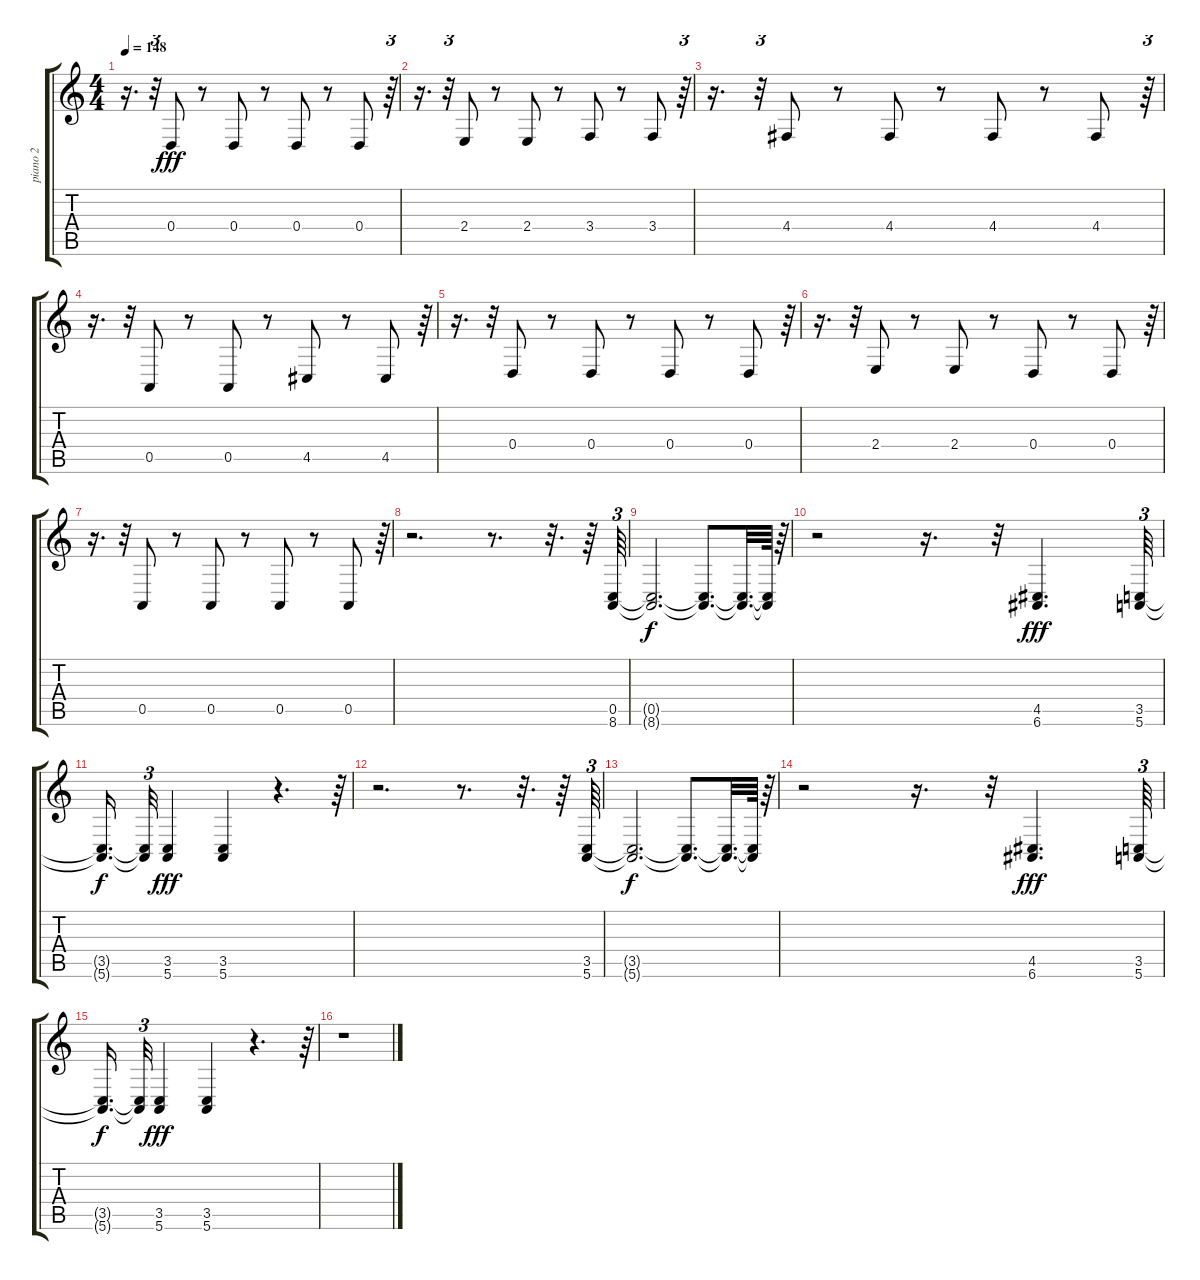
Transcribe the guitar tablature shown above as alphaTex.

\track ("piano 2" "piano 2") {instrument brightacousticpiano}
\staff {score tabs}
\tuning (E4 B3 G3 D3 A2 E2) {hide}
\ts (4 4)
\tempo 148
\clef g2
\ks c
r.16{d dy fff} r.32{tu (3 2)} 0.4.8 r.8 0.4.8 r.8 0.4.8 r.8 0.4.8 r.64{tu (3 2)} |
r.16{d} r.32{tu (3 2)} 2.4.8 r.8 2.4.8 r.8 3.4.8 r.8 3.4.8 r.64{tu (3 2)} |
r.16{d} r.32{tu (3 2)} 4.4.8 r.8 4.4.8 r.8 4.4.8 r.8 4.4.8 r.64{tu (3 2)} |
r.16{d} r.32{tu (3 2)} 0.5.8 r.8 0.5.8 r.8 4.5.8 r.8 4.5.8 r.64{tu (3 2)} |
r.16{d} r.32{tu (3 2)} 0.4.8 r.8 0.4.8 r.8 0.4.8 r.8 0.4.8 r.64{tu (3 2)} |
r.16{d} r.32{tu (3 2)} 2.4.8 r.8 2.4.8 r.8 0.4.8 r.8 0.4.8 r.64{tu (3 2)} |
r.16{d} r.32{tu (3 2)} 0.5.8 r.8 0.5.8 r.8 0.5.8 r.8 0.5.8 r.64{tu (3 2)} |
r.2{d} r.8{d} r.32{d} r.64 (0.5 8.6).64{tu (3 2)} |
(0.5{t} 8.6{t}).2{d dy f} (0.5{t} 8.6{t}).8{d} (0.5{t} 8.6{t}).32{d} (0.5{t} 8.6{t}).64 r.64{tu (3 2)} |
r.2 r.16{d} r.32{tu (3 2)} (4.5 6.6).4{d dy fff} (3.5 5.6).64{tu (3 2)} |
(3.5{t} 5.6{t}).16{d dy f} (3.5{t} 5.6{t}).32{tu (3 2)} (3.5 5.6).4{dy fff} (3.5 5.6).4 r.4{d} r.64{tu (3 2)} |
r.2{d} r.8{d} r.32{d} r.64 (3.5 5.6).64{tu (3 2)} |
(3.5{t} 5.6{t}).2{d dy f} (3.5{t} 5.6{t}).8{d} (3.5{t} 5.6{t}).32{d} (3.5{t} 5.6{t}).64 r.64{tu (3 2)} |
r.2 r.16{d} r.32{tu (3 2)} (4.5 6.6).4{d dy fff} (3.5 5.6).64{tu (3 2)} |
(3.5{t} 5.6{t}).16{d dy f} (3.5{t} 5.6{t}).32{tu (3 2)} (3.5 5.6).4{dy fff} (3.5 5.6).4 r.4{d} r.64{tu (3 2)} |
r.1
